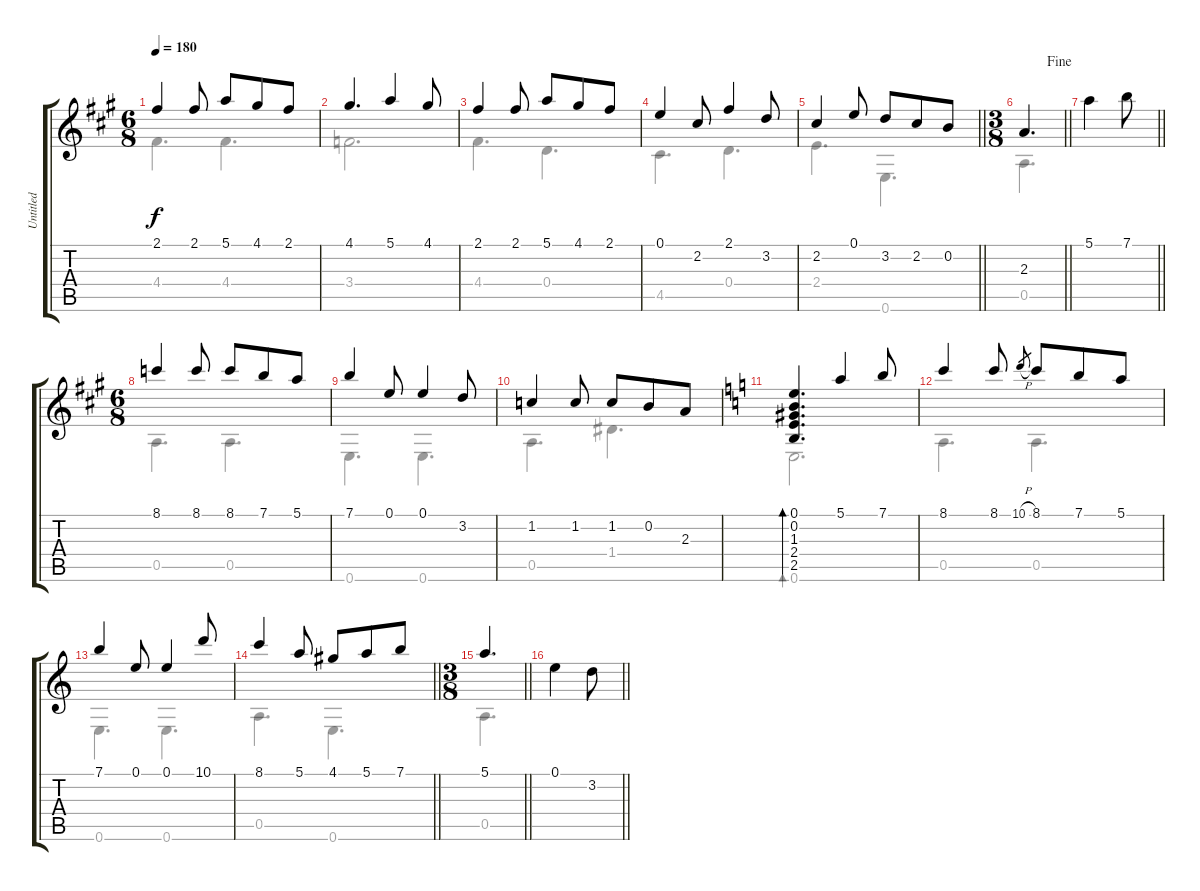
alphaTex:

\track ("Untitled" "Untitled") {instrument acousticguitarnylon}
\staff {score tabs}
\tuning (E4 B3 G3 D3 A2 E2) {hide}
\voice
\ts (6 8)
\tempo 180
\clef g2
\ks a
2.1.4{dy f} 2.1.8 5.1.8 4.1.8 2.1.8 |
4.1.4{d} 5.1.4 4.1.8 |
2.1.4 2.1.8 5.1.8 4.1.8 2.1.8 |
0.1.4 2.2.8 2.1.4 3.2.8 |
\barLineRight lightlight
2.2.4 0.1.8 3.2.8 2.2.8 0.2.8 |
\ts (3 8)
\jump fine
\barLineRight lightlight
2.3.4{d} |
\barLineRight lightlight
5.1.4 7.1.8 |
\ts (6 8)
8.1.4 8.1.8 8.1.8 7.1.8 5.1.8 |
7.1.4 0.1.8 0.1.4 3.2.8 |
1.2.4 1.2.8 1.2.8 0.2.8 2.3.8 |
\ks c
(0.1 0.2 1.3 2.4 2.5).4{d bd 30} 5.1.4 7.1.8 |
8.1.4 8.1.8 10.1{h}.8{gr} 8.1.8 7.1.8 5.1.8 |
7.1.4 0.1.8 0.1.4 10.1.8 |
\barLineRight lightlight
8.1.4 5.1.8 4.1.8 5.1.8 7.1.8 |
\ts (3 8)
\barLineRight lightlight
5.1.4{d} |
\barLineRight lightlight
0.1.4 3.2.8
\voice
\clef g2
\ottava regular
\simile none
\ks a
4.4.4{d dy f} 4.4.4{d} |
3.4.2{d} |
4.4.4{d} 0.4.4{d} |
4.5.4{d} 0.4.4{d} |
\barLineRight lightlight
2.4.4{d} 0.6.4{d} |
\barLineRight lightlight
0.5.4{d} |
\barLineRight lightlight
|
0.5.4{d} 0.5.4{d} |
0.6.4{d} 0.6.4{d} |
0.5.4{d} 1.4.4{d} |
\ks c
0.6.2{d bd 30} |
0.5.4{d} 0.5.4{d} |
0.6.4{d} 0.6.4{d} |
\barLineRight lightlight
0.5.4{d} 0.6.4{d} |
\barLineRight lightlight
0.5.4{d} |
\barLineRight lightlight
